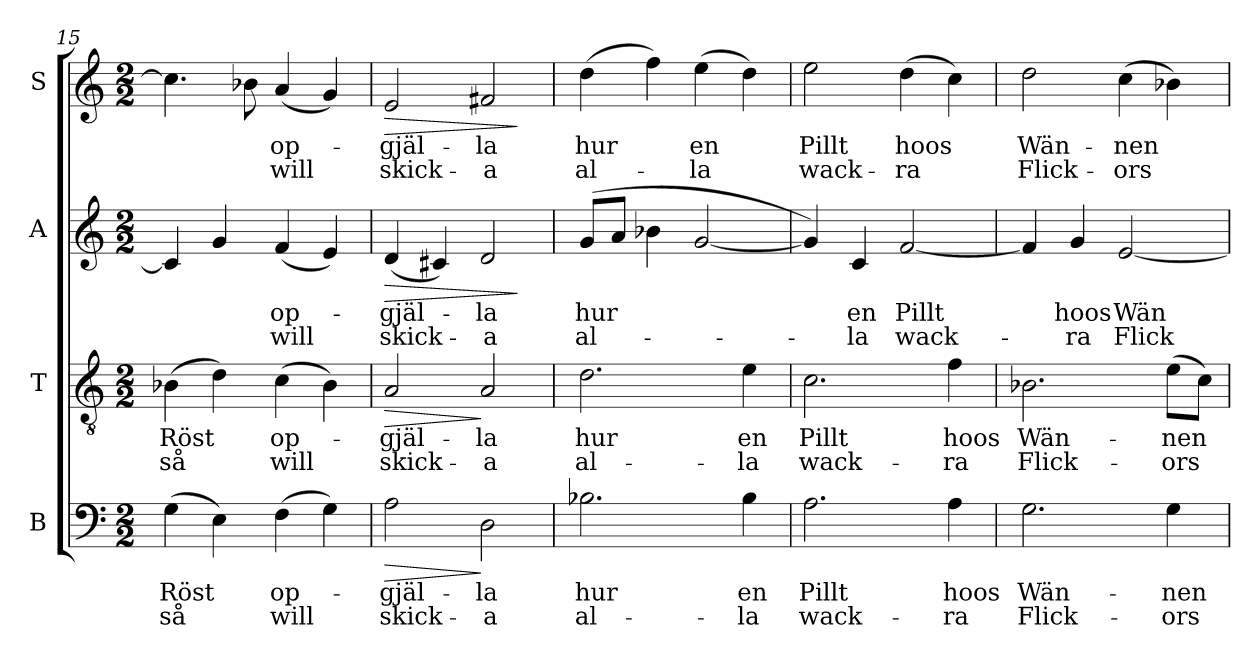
**kern	**text	**text	**dynam	**kern	**text	**text	**dynam	**kern	**text	**text	**dynam	**kern	**text	**text	**dynam
*part4	*part4	*part4	*part4	*part3	*part3	*part3	*part3	*part2	*part2	*part2	*part2	*part1	*part1	*part1	*part1
*staff4	*staff4	*staff4	*staff4	*staff3	*staff3	*staff3	*staff3	*staff2	*staff2	*staff2	*staff2	*staff1	*staff1	*staff1	*staff1
*I"B	*	*	*	*I"T	*	*	*	*I"A	*	*	*	*I"S	*	*	*
*clefF4	*	*	*	*clefGv2	*	*	*	*clefG2	*	*	*	*clefG2	*	*	*
*k[]	*	*	*	*k[]	*	*	*	*k[]	*	*	*	*k[]	*	*	*
*C:	*	*	*	*C:	*	*	*	*C:	*	*	*	*C:	*	*	*
*M2/2	*	*	*	*M2/2	*	*	*	*M2/2	*	*	*	*M2/2	*	*	*
=15	=15	=15	=15	=15	=15	=15	=15	=15	=15	=15	=15	=15	=15	=15	=15
!	!LO:LY:b	!LO:LY:b	!	!	!	!	!	!	!	!	!	!	!	!	!
!	!	!	!	!	!LO:LY:b	!LO:LY:b	!	!	!	!	!	!	!	!	!
(>4G\	Röst	så	.	(>4B-X\	Röst	så	.	4c/]	.	.	.	4.cc\]	.	.	.
4E\)	.	.	.	4d\)	.	.	.	4g/	.	.	.	.	.	.	.
.	.	.	.	.	.	.	.	.	.	.	.	8b-X\	.	.	.
!	!LO:LY:b	!LO:LY:b	!	!	!	!	!	!	!	!	!	!	!	!	!
!	!	!	!	!	!LO:LY:b	!LO:LY:b	!	!	!	!	!	!	!	!	!
!	!	!	!	!	!	!	!	!	!LO:LY:b	!LO:LY:b	!	!	!	!	!
!	!	!	!	!	!	!	!	!	!	!	!	!	!LO:LY:b	!LO:LY:b	!
(>4F\	op-	will	.	(>4c\	op-	will	.	(<4f/	op-	will	.	(<4a/	op-	will	.
4G\)	.	.	.	4B-\)	.	.	.	4e/)	.	.	.	4g/)	.	.	.
=16	=16	=16	=16	=16	=16	=16	=16	=16	=16	=16	=16	=16	=16	=16	=16
!	!LO:LY:b	!LO:LY:b	!LO:HP:b	!	!	!	!	!	!	!	!	!	!	!	!
!	!	!	!	!	!LO:LY:b	!LO:LY:b	!LO:HP:b	!	!	!	!	!	!	!	!
!	!	!	!	!	!	!	!	!	!LO:LY:b	!LO:LY:b	!LO:HP:b	!	!	!	!
!	!	!	!	!	!	!	!	!	!	!	!	!	!LO:LY:b	!LO:LY:b	!LO:HP:b
2A\	-gjäl-	skick-	>	2A/	-gjäl-	skick-	>	(<4d/	-gjäl-	skick-	>	2e/	-gjäl-	skick-	>
.	.	.	.	.	.	.	.	4c#X/)	.	.	.	.	.	.	.
!	!LO:LY:b	!LO:LY:b	!	!	!	!	!	!	!	!	!	!	!	!	!
!	!	!	!	!	!LO:LY:b	!LO:LY:b	!	!	!	!	!	!	!	!	!
!	!	!	!	!	!	!	!	!	!LO:LY:b	!LO:LY:b	!	!	!	!	!
!	!	!	!	!	!	!	!	!	!	!	!	!	!LO:LY:b	!LO:LY:b	!
2D\	-la	-a	]	2A/	-la	-a	]	2d/	-la	-a	.	2f#X/	-la	-a	.
.	.	.	.	.	.	.	.	.	.	.	]	.	.	.	]
=17	=17	=17	=17	=17	=17	=17	=17	=17	=17	=17	=17	=17	=17	=17	=17
!	!LO:LY:b	!LO:LY:b	!	!	!	!	!	!	!	!	!	!	!	!	!
!	!	!	!	!	!LO:LY:b	!LO:LY:b	!	!	!	!	!	!	!	!	!
!	!	!	!	!	!	!	!	!	!LO:LY:b	!LO:LY:b	!	!	!	!	!
!	!	!	!	!	!	!	!	!	!	!	!	!	!LO:LY:b	!LO:LY:b	!
2.B-X\	hur	al-	.	2.d\	hur	al-	.	(>8g/L	hur	al-	.	(>4dd\	hur	al-	.
.	.	.	.	.	.	.	.	8a/J	.	.	.	.	.	.	.
.	.	.	.	.	.	.	.	4b-X\	.	.	.	4ff\)	.	.	.
!	!	!	!	!	!	!	!	!	!	!	!	!	!LO:LY:b	!LO:LY:b	!
.	.	.	.	.	.	.	.	[2g/	.	.	.	(>4ee\	en	-la	.
!	!LO:LY:b	!LO:LY:b	!	!	!	!	!	!	!	!	!	!	!	!	!
!	!	!	!	!	!LO:LY:b	!LO:LY:b	!	!	!	!	!	!	!	!	!
4B-\	en	-la	.	4e\	en	-la	.	.	.	.	.	4dd\)	.	.	.
!!LO:PB:g=z
=18	=18	=18	=18	=18	=18	=18	=18	=18	=18	=18	=18	=18	=18	=18	=18
!	!LO:LY:b	!LO:LY:b	!	!	!	!	!	!	!	!	!	!	!	!	!
!	!	!	!	!	!LO:LY:b	!LO:LY:b	!	!	!	!	!	!	!	!	!
!	!	!	!	!	!	!	!	!	!	!	!	!	!LO:LY:b	!LO:LY:b	!
2.A\	Pillt	wack-	.	2.c\	Pillt	wack-	.	4g/])	.	.	.	2ee\	Pillt	wack-	.
!	!	!	!	!	!	!	!	!	!LO:LY:b	!LO:LY:b	!	!	!	!	!
.	.	.	.	.	.	.	.	4c/	en	-la	.	.	.	.	.
!	!	!	!	!	!	!	!	!	!LO:LY:b	!LO:LY:b	!	!	!	!	!
!	!	!	!	!	!	!	!	!	!	!	!	!	!LO:LY:b	!LO:LY:b	!
.	.	.	.	.	.	.	.	[2f/	Pillt	wack-	.	(>4dd\	hoos	-ra	.
!	!LO:LY:b	!LO:LY:b	!	!	!	!	!	!	!	!	!	!	!	!	!
!	!	!	!	!	!LO:LY:b	!LO:LY:b	!	!	!	!	!	!	!	!	!
4A\	hoos	-ra	.	4f\	hoos	-ra	.	.	.	.	.	4cc\)	.	.	.
=19	=19	=19	=19	=19	=19	=19	=19	=19	=19	=19	=19	=19	=19	=19	=19
!	!LO:LY:b	!LO:LY:b	!	!	!	!	!	!	!	!	!	!	!	!	!
!	!	!	!	!	!LO:LY:b	!LO:LY:b	!	!	!	!	!	!	!	!	!
!	!	!	!	!	!	!	!	!	!	!	!	!	!LO:LY:b	!LO:LY:b	!
2.G\	Wän-	Flick-	.	2.B-X\	Wän-	Flick-	.	4f/]	.	.	.	2dd\	Wän-	Flick-	.
!	!	!	!	!	!	!	!	!	!LO:LY:b	!LO:LY:b	!	!	!	!	!
.	.	.	.	.	.	.	.	4g/	hoos	-ra	.	.	.	.	.
!	!	!	!	!	!	!	!	!	!LO:LY:b	!LO:LY:b	!	!	!	!	!
!	!	!	!	!	!	!	!	!	!	!	!	!	!LO:LY:b	!LO:LY:b	!
.	.	.	.	.	.	.	.	[2e/	Wän-	Flick-	.	(>4cc\	-nen	-ors	.
!	!LO:LY:b	!LO:LY:b	!	!	!	!	!	!	!	!	!	!	!	!	!
!	!	!	!	!	!LO:LY:b	!LO:LY:b	!	!	!	!	!	!	!	!	!
4G\	-nen	-ors	.	(>8e\L	-nen	-ors	.	.	.	.	.	4b-X\)	.	.	.
.	.	.	.	8c\J)	.	.	.	.	.	.	.	.	.	.	.
=	=	=	=	=	=	=	=	=	=	=	=	=	=	=	=
*-	*-	*-	*-	*-	*-	*-	*-	*-	*-	*-	*-	*-	*-	*-	*-
